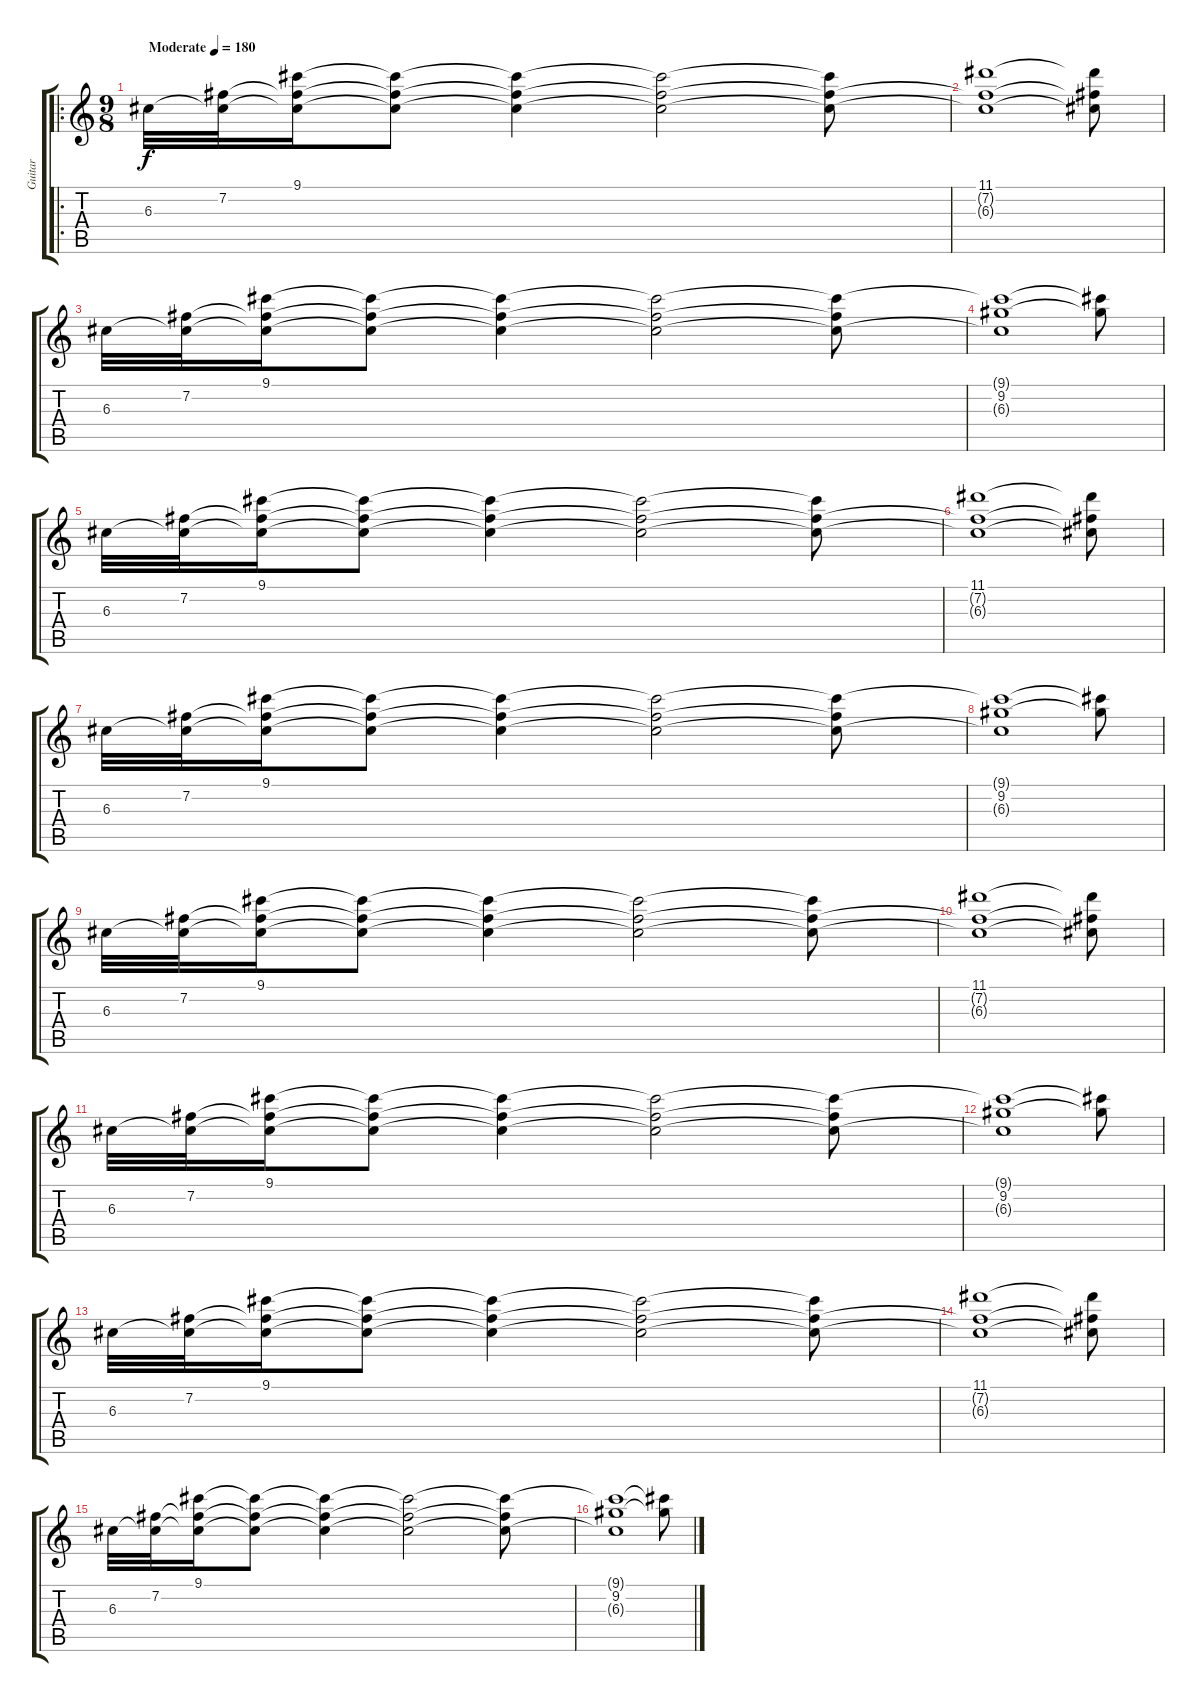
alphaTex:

\track ("Guitar" "Guitar") {instrument acousticguitarnylon}
\staff {score tabs}
\tuning (E4 B3 G3 D3 A2 E2) {hide}
\ro
\ts (9 8)
\tempo (180 "Moderate")
\clef g2
\ks c
6.3.32{dy f instrument acousticguitarnylon} (7.2 6.3{t}).32 (9.1 7.2{t} 6.3{t}).16 (9.1{t} 7.2{t} 6.3{t}).8 (9.1{t} 7.2{t} 6.3{t}).4 (9.1{t} 7.2{t} 6.3{t}).2 (9.1{t} 7.2{t} 6.3{t}).8 |
(11.1 7.2{t} 6.3{t}).1 (11.1{t} 7.2{t} 6.3{t}).8 |
6.3.32 (7.2 6.3{t}).32 (9.1 7.2{t} 6.3{t}).16 (9.1{t} 7.2{t} 6.3{t}).8 (9.1{t} 7.2{t} 6.3{t}).4 (9.1{t} 7.2{t} 6.3{t}).2 (9.1{t} 7.2{t} 6.3{t}).8 |
(9.1{t} 9.2 6.3{t}).1 (9.1{t} 9.2{t}).8 |
6.3.32 (7.2 6.3{t}).32 (9.1 7.2{t} 6.3{t}).16 (9.1{t} 7.2{t} 6.3{t}).8 (9.1{t} 7.2{t} 6.3{t}).4 (9.1{t} 7.2{t} 6.3{t}).2 (9.1{t} 7.2{t} 6.3{t}).8 |
(11.1 7.2{t} 6.3{t}).1 (11.1{t} 7.2{t} 6.3{t}).8 |
6.3.32 (7.2 6.3{t}).32 (9.1 7.2{t} 6.3{t}).16 (9.1{t} 7.2{t} 6.3{t}).8 (9.1{t} 7.2{t} 6.3{t}).4 (9.1{t} 7.2{t} 6.3{t}).2 (9.1{t} 7.2{t} 6.3{t}).8 |
(9.1{t} 9.2 6.3{t}).1 (9.1{t} 9.2{t}).8 |
6.3.32 (7.2 6.3{t}).32 (9.1 7.2{t} 6.3{t}).16 (9.1{t} 7.2{t} 6.3{t}).8 (9.1{t} 7.2{t} 6.3{t}).4 (9.1{t} 7.2{t} 6.3{t}).2 (9.1{t} 7.2{t} 6.3{t}).8 |
(11.1 7.2{t} 6.3{t}).1 (11.1{t} 7.2{t} 6.3{t}).8 |
6.3.32 (7.2 6.3{t}).32 (9.1 7.2{t} 6.3{t}).16 (9.1{t} 7.2{t} 6.3{t}).8 (9.1{t} 7.2{t} 6.3{t}).4 (9.1{t} 7.2{t} 6.3{t}).2 (9.1{t} 7.2{t} 6.3{t}).8 |
(9.1{t} 9.2 6.3{t}).1 (9.1{t} 9.2{t}).8 |
6.3.32 (7.2 6.3{t}).32 (9.1 7.2{t} 6.3{t}).16 (9.1{t} 7.2{t} 6.3{t}).8 (9.1{t} 7.2{t} 6.3{t}).4 (9.1{t} 7.2{t} 6.3{t}).2 (9.1{t} 7.2{t} 6.3{t}).8 |
(11.1 7.2{t} 6.3{t}).1 (11.1{t} 7.2{t} 6.3{t}).8 |
6.3.32 (7.2 6.3{t}).32 (9.1 7.2{t} 6.3{t}).16 (9.1{t} 7.2{t} 6.3{t}).8 (9.1{t} 7.2{t} 6.3{t}).4 (9.1{t} 7.2{t} 6.3{t}).2 (9.1{t} 7.2{t} 6.3{t}).8 |
(9.1{t} 9.2 6.3{t}).1 (9.1{t} 9.2{t}).8
